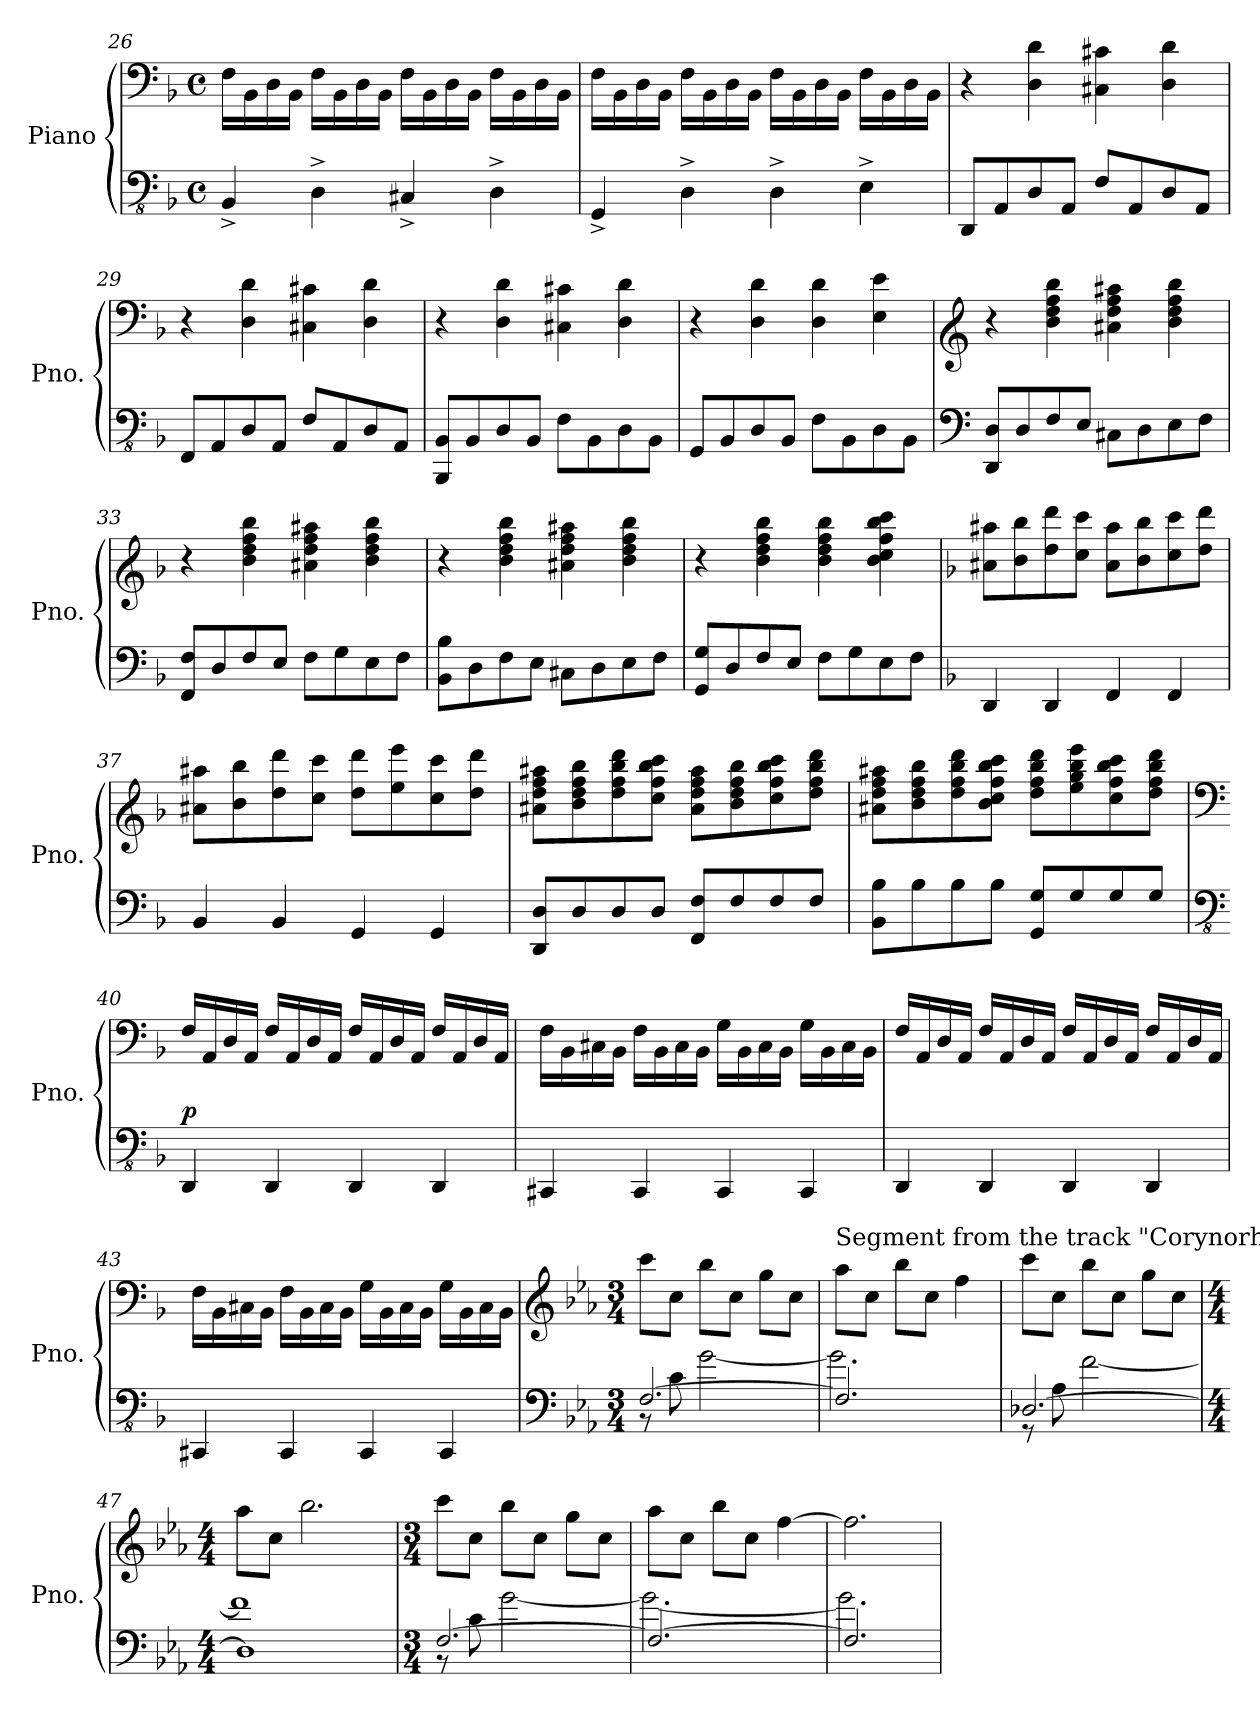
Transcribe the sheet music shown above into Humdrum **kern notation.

**kern	**kern	**dynam
*part1	*part1	*part1
*staff2	*staff1	*staff1/2
*I"Piano	*	*
*I'Pno.	*	*
*clefFv4	*clefF4	*
*k[b-]	*k[b-]	*
*M4/4	*M4/4	*
*met(c)	*met(c)	*
=26	=26	=26
4BBB-^/	16F\LL	.
.	16BB-\	.
.	16D\	.
.	16BB-\JJ	.
4DD^\	16F\LL	.
.	16BB-\	.
.	16D\	.
.	16BB-\JJ	.
4CC#X^/	16F\LL	.
.	16BB-\	.
.	16D\	.
.	16BB-\JJ	.
4DD^\	16F\LL	.
.	16BB-\	.
.	16D\	.
.	16BB-\JJ	.
!!LO:LB:g=z
=27	=27	=27
4GGG^/	16F\LL	.
.	16BB-\	.
.	16D\	.
.	16BB-\JJ	.
4DD^\	16F\LL	.
.	16BB-\	.
.	16D\	.
.	16BB-\JJ	.
4DD^\	16F\LL	.
.	16BB-\	.
.	16D\	.
.	16BB-\JJ	.
4EE^\	16F\LL	.
.	16BB-\	.
.	16D\	.
.	16BB-\JJ	.
=28	=28	=28
8DDD/L	4r	.
8AAA/	.	.
8DD/	4D\ 4d\	.
8AAA/J	.	.
8FF/L	4C#X\ 4c#X\	.
8AAA/	.	.
8DD/	4D\ 4d\	.
8AAA/J	.	.
=29	=29	=29
8FFF/L	4r	.
8AAA/	.	.
8DD/	4D\ 4d\	.
8AAA/J	.	.
8FF/L	4C#X\ 4c#X\	.
8AAA/	.	.
8DD/	4D\ 4d\	.
8AAA/J	.	.
=30	=30	=30
8BBBB-/ 8BBB-/L	4r	.
8BBB-/	.	.
8DD/	4D\ 4d\	.
8BBB-/J	.	.
8FF\L	4C#X\ 4c#X\	.
8BBB-\	.	.
8DD\	4D\ 4d\	.
8BBB-\J	.	.
!!LO:PB:g=z
=31	=31	=31
8GGG/L	4r	.
8BBB-/	.	.
8DD/	4D\ 4d\	.
8BBB-/J	.	.
8FF\L	4D\ 4d\	.
8BBB-\	.	.
8DD\	4E\ 4e\	.
8BBB-\J	.	.
=32	=32	=32
*clefF4	*clefG1	*
8DD/ 8D/L	4r	.
8D/	.	.
8F/	4dd\ 4ff\ 4aa\ 4ddd\	.
8E/J	.	.
8C#X\L	4cc#X\ 4ff\ 4aa\ 4ccc#X\	.
8D\	.	.
8E\	4dd\ 4ff\ 4aa\ 4ddd\	.
8F\J	.	.
=33	=33	=33
8FF/ 8F/L	4r	.
8D/	.	.
8F/	4dd\ 4ff\ 4aa\ 4ddd\	.
8E/J	.	.
8F\L	4cc#X\ 4ff\ 4aa\ 4ccc#X\	.
8G\	.	.
8E\	4dd\ 4ff\ 4aa\ 4ddd\	.
8F\J	.	.
=34	=34	=34
8BB-\ 8B-\L	4r	.
8D\	.	.
8F\	4dd\ 4ff\ 4aa\ 4ddd\	.
8E\J	.	.
8C#X\L	4cc#X\ 4ff\ 4aa\ 4ccc#X\	.
8D\	.	.
8E\	4dd\ 4ff\ 4aa\ 4ddd\	.
8F\J	.	.
=35	=35	=35
8GG/ 8G/L	4r	.
8D/	.	.
8F/	4dd\ 4ff\ 4aa\ 4ddd\	.
8E/J	.	.
8F\L	4dd\ 4ff\ 4aa\ 4ddd\	.
8G\	.	.
8E\	4dd\ 4ee\ 4aa\ 4ddd\ 4eee\	.
8F\J	.	.
!!LO:LB:g=z
=36	=36	=36
*k[b-]	*k[b-]	*
4DD/	8cc#X\ 8ccc#X\L	.
.	8dd\ 8ddd\	.
4DD/	8ff\ 8fff\	.
.	8ee\ 8eee\J	.
4FF/	8cc#\ 8ccc#\L	.
.	8dd\ 8ddd\	.
4FF/	8ee\ 8eee\	.
.	8ff\ 8fff\J	.
=37	=37	=37
4BB-/	8cc#X\ 8ccc#X\L	.
.	8dd\ 8ddd\	.
4BB-/	8ff\ 8fff\	.
.	8ee\ 8eee\J	.
4GG/	8ff\ 8fff\L	.
.	8gg\ 8ggg\	.
4GG/	8ee\ 8eee\	.
.	8ff\ 8fff\J	.
=38	=38	=38
8DD/ 8D/L	8cc#X\ 8ff\ 8aa\ 8ccc#X\L	.
8D/	8dd\ 8ff\ 8aa\ 8ddd\	.
8D/	8ff\ 8aa\ 8ddd\ 8fff\	.
8D/J	8ee\ 8aa\ 8ddd\ 8eee\J	.
8FF/ 8F/L	8cc#\ 8ff\ 8aa\ 8ccc#\L	.
8F/	8dd\ 8ff\ 8aa\ 8ddd\	.
8F/	8ee\ 8aa\ 8ddd\ 8eee\	.
8F/J	8ff\ 8aa\ 8ddd\ 8fff\J	.
!!LO:LB:g=z
=39	=39	=39
8BB-\ 8B-\L	8cc#X\ 8ff\ 8aa\ 8ccc#X\L	.
8B-\	8dd\ 8ff\ 8aa\ 8ddd\	.
8B-\	8ff\ 8aa\ 8ddd\ 8fff\	.
8B-\J	8dd\ 8ee\ 8aa\ 8ddd\ 8eee\J	.
8GG/ 8G/L	8ff\ 8aa\ 8ddd\ 8fff\L	.
8G/	8gg\ 8bb-\ 8ddd\ 8ggg\	.
8G/	8ee\ 8aa\ 8ddd\ 8eee\	.
8G/J	8ff\ 8aa\ 8ddd\ 8fff\J	.
=40	=40	=40
*clefFv4	*clefF4	*
!	!	!LO:DY:a=2
4DDD/	16F/LL	p
.	16AA/	.
.	16D/	.
.	16AA/JJ	.
4DDD/	16F/LL	.
.	16AA/	.
.	16D/	.
.	16AA/JJ	.
4DDD/	16F/LL	.
.	16AA/	.
.	16D/	.
.	16AA/JJ	.
4DDD/	16F/LL	.
.	16AA/	.
.	16D/	.
.	16AA/JJ	.
=41	=41	=41
4CCC#X/	16F\LL	.
.	16BB-\	.
.	16C#X\	.
.	16BB-\JJ	.
4CCC#/	16F\LL	.
.	16BB-\	.
.	16C#\	.
.	16BB-\JJ	.
4CCC#/	16G\LL	.
.	16BB-\	.
.	16C#\	.
.	16BB-\JJ	.
4CCC#/	16G\LL	.
.	16BB-\	.
.	16C#\	.
.	16BB-\JJ	.
!!LO:LB:g=z
=42	=42	=42
4DDD/	16F/LL	.
.	16AA/	.
.	16D/	.
.	16AA/JJ	.
4DDD/	16F/LL	.
.	16AA/	.
.	16D/	.
.	16AA/JJ	.
4DDD/	16F/LL	.
.	16AA/	.
.	16D/	.
.	16AA/JJ	.
4DDD/	16F/LL	.
.	16AA/	.
.	16D/	.
.	16AA/JJ	.
=43	=43	=43
4CCC#X/	16F\LL	.
.	16BB-\	.
.	16C#X\	.
.	16BB-\JJ	.
4CCC#/	16F\LL	.
.	16BB-\	.
.	16C#\	.
.	16BB-\JJ	.
4CCC#/	16G\LL	.
.	16BB-\	.
.	16C#\	.
.	16BB-\JJ	.
4CCC#/	16G\LL	.
.	16BB-\	.
.	16C#\	.
.	16BB-\JJ	.
=44	=44	=44
*clefF4	*clefG2	*
*k[b-e-a-]	*k[b-e-a-]	*
*M3/4	*M3/4	*
*	*MM72	*
*^	*	*
[2.F/	8r	8ccc\L	.
.	8c\	8cc\J	.
.	[2g\	8bb-\L	.
.	.	8cc\J	.
.	.	8gg\L	.
.	.	8cc\J	.
!!LO:LB:g=z
=45	=45	=45	=45
!	!	!LO:TX:a:t=Segment from the track "Corynorhinus" From Batman Begins	!
2.F/]	2.g\]	8aa-\L	.
.	.	8cc\J	.
.	.	8bb-\L	.
.	.	8cc\J	.
.	.	4ff\	.
=46	=46	=46	=46
[2.D-X/	8r	8ccc\L	.
.	8A-\	8cc\J	.
.	[2f\	8bb-\L	.
.	.	8cc\J	.
.	.	8gg\L	.
.	.	8cc\J	.
=47	=47	=47	=47
*M4/4	*	*M4/4	*
1D-]	1f]	8aa-\L	.
.	.	8cc\J	.
.	.	2.bb-\	.
=48	=48	=48	=48
*M3/4	*	*M3/4	*
[2.F/	8r	8ccc\L	.
.	8c\	8cc\J	.
.	[2g\	8bb-\L	.
.	.	8cc\J	.
.	.	8gg\L	.
.	.	8cc\J	.
=49	=49	=49	=49
2.F/_	2.g\_	8aa-\L	.
.	.	8cc\J	.
.	.	8bb-\L	.
.	.	8cc\J	.
.	.	[4ff\	.
=50	=50	=50	=50
2.F/]	2.g\]	2.ff\]	.
*v	*v	*	*
=	=	=
*-	*-	*-
